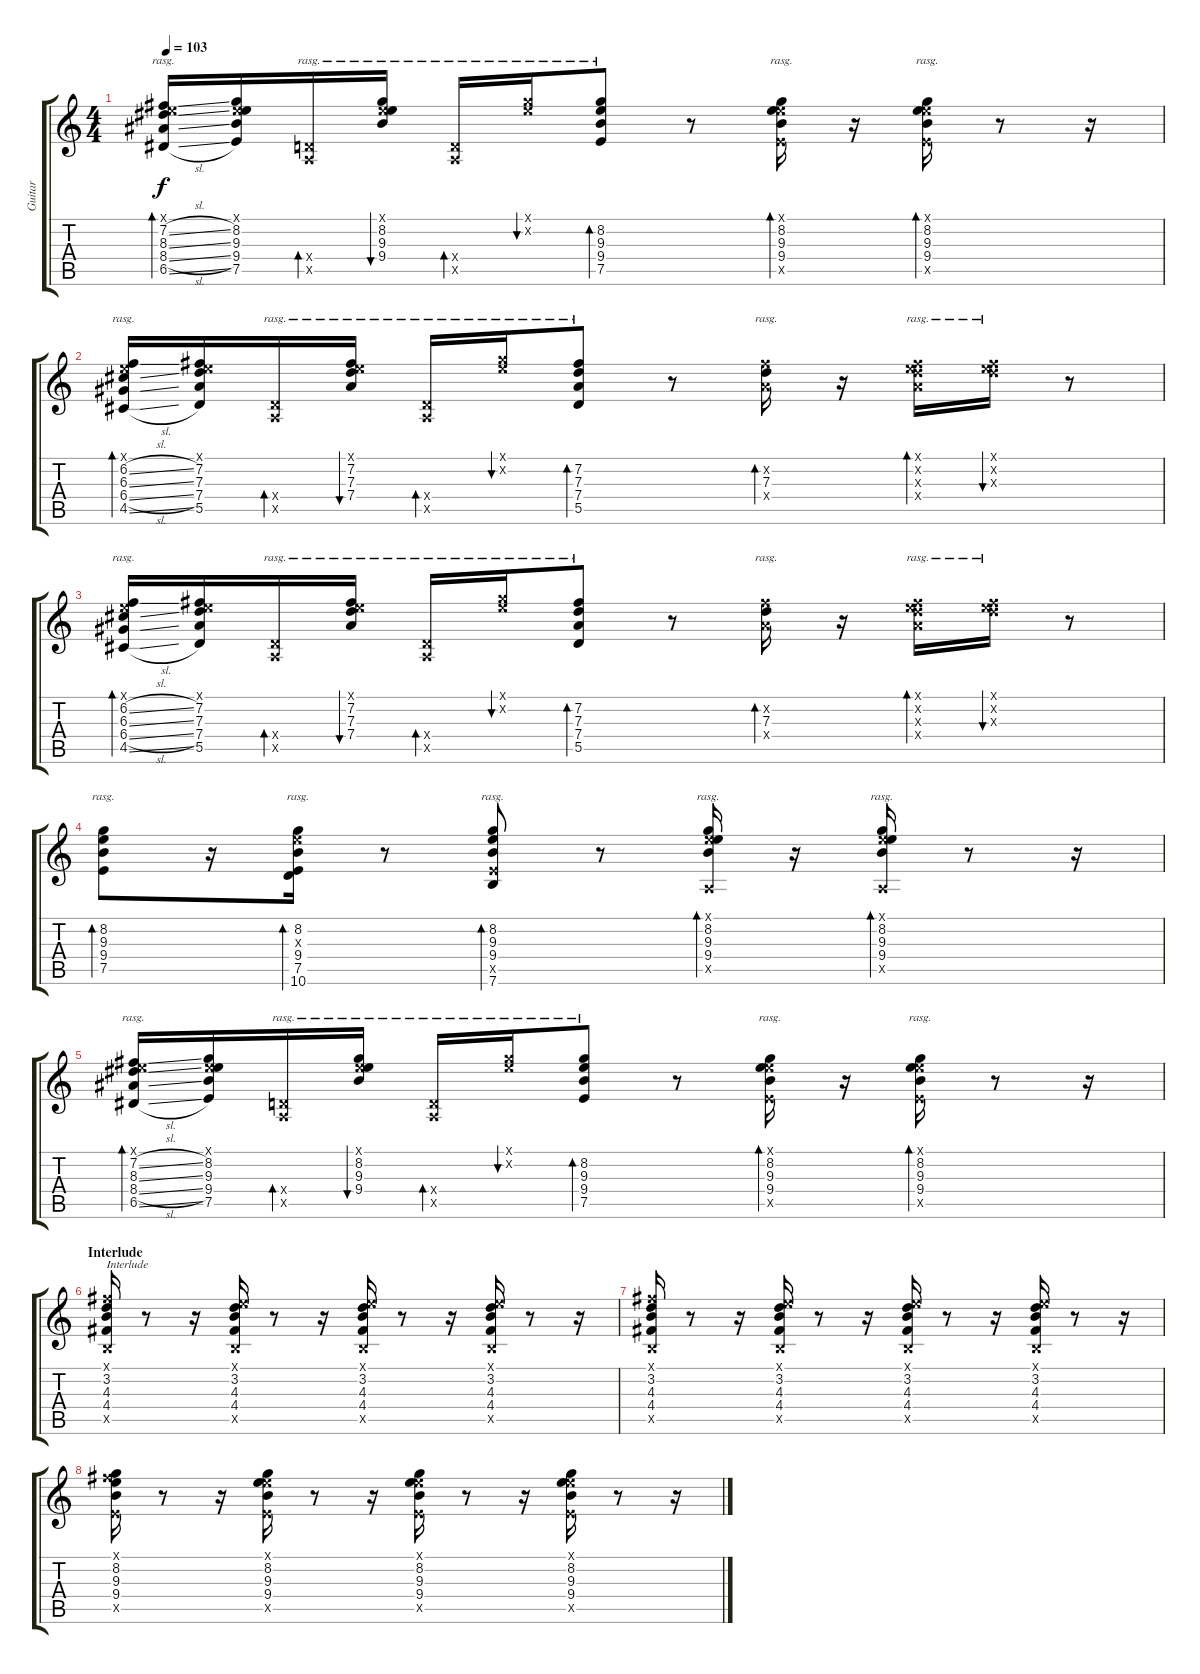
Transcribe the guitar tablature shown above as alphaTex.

\track ("Guitar" "Guitar") {instrument electricguitarjazz}
\staff {score tabs}
\tuning (E4 B3 G3 D3 A2 E2) {hide}
\ts (4 4)
\tempo 103
\clef g2
\ks c
(0.1{x} 7.2{sl} 8.3{sl} 8.4{sl} 6.5{sl}).16{bd 30 rasg ii dy f} (0.1{x} 8.2 9.3 9.4 7.5).16 (0.4{x} 0.5{x}).16{bd 30 rasg ii} (0.1{x} 8.2 9.3 9.4).16{bu 30 rasg ii} (0.4{x} 0.5{x}).16{bd 30 rasg ii} (0.1{x} 8.2{x}).16{bu 30 rasg ii} (8.2 9.3 9.4 7.5).8{bd 30 rasg ii} r.8 (0.1{x} 8.2 9.3 9.4 7.5{x}).16{bd 30 rasg ii} r.16 (0.1{x} 8.2 9.3 9.4 7.5{x}).16{bd 30 rasg ii} r.8 r.16 |
(0.1{x} 6.2{sl} 6.3{sl} 6.4{sl} 4.5{sl}).16{bd 30 rasg ii} (0.1{x} 7.2 7.3 7.4 5.5).16 (0.4{x} 0.5{x}).16{bd 30 rasg ii} (0.1{x} 7.2 7.3 7.4).16{bu 30 rasg ii} (0.4{x} 0.5{x}).16{bd 30 rasg ii} (0.1{x} 8.2{x}).16{bu 30 rasg ii} (7.2 7.3 7.4 5.5).8{bd 30 rasg ii} r.8 (7.2{x} 7.3 7.4{x}).16{bd 30 rasg ii} r.16 (0.1{x} 7.2{x} 7.3{x} 7.4{x}).16{bd 30 rasg ii} (0.1{x} 7.2{x} 7.3{x}).16{bu 30 rasg ii} r.8 |
(0.1{x} 6.2{sl} 6.3{sl} 6.4{sl} 4.5{sl}).16{bd 30 rasg ii} (0.1{x} 7.2 7.3 7.4 5.5).16 (0.4{x} 0.5{x}).16{bd 30 rasg ii} (0.1{x} 7.2 7.3 7.4).16{bu 30 rasg ii} (0.4{x} 0.5{x}).16{bd 30 rasg ii} (0.1{x} 8.2{x}).16{bu 30 rasg ii} (7.2 7.3 7.4 5.5).8{bd 30 rasg ii} r.8 (7.2{x} 7.3 7.4{x}).16{bd 30 rasg ii} r.16 (0.1{x} 7.2{x} 7.3{x} 7.4{x}).16{bd 30 rasg ii} (0.1{x} 7.2{x} 7.3{x}).16{bu 30 rasg ii} r.8 |
(8.2 9.3 9.4 7.5).8{bd 30 rasg ii} r.16 (8.2 9.3{x} 9.4 7.5 10.6).16{bd 30 rasg ii} r.8 (8.2 9.3 9.4 7.5{x} 7.6).8{bd 30 rasg ii} r.8 (0.1{x} 8.2 9.3 9.4 0.5{x}).16{bd 30 rasg ii} r.16 (0.1{x} 8.2 9.3 9.4 0.5{x}).16{bd 30 rasg ii} r.8 r.16 |
(0.1{x} 7.2{sl} 8.3{sl} 8.4{sl} 6.5{sl}).16{bd 30 rasg ii} (0.1{x} 8.2 9.3 9.4 7.5).16 (0.4{x} 0.5{x}).16{bd 30 rasg ii} (0.1{x} 8.2 9.3 9.4).16{bu 30 rasg ii} (0.4{x} 0.5{x}).16{bd 30 rasg ii} (0.1{x} 8.2{x}).16{bu 30 rasg ii} (8.2 9.3 9.4 7.5).8{bd 30 rasg ii} r.8 (0.1{x} 8.2 9.3 9.4 7.5{x}).16{bd 30 rasg ii} r.16 (0.1{x} 8.2 9.3 9.4 7.5{x}).16{bd 30 rasg ii} r.8 r.16 |
\section ("" "Interlude")
(2.1{x} 3.2 4.3 4.4 2.5{x}).16{txt "Interlude"} r.8 r.16 (0.1{x} 3.2 4.3 4.4 2.5{x}).16 r.8 r.16 (0.1{x} 3.2 4.3 4.4 2.5{x}).16 r.8 r.16 (0.1{x} 3.2 4.3 4.4 2.5{x}).16 r.8 r.16 |
(2.1{x} 3.2 4.3 4.4 2.5{x}).16 r.8 r.16 (0.1{x} 3.2 4.3 4.4 2.5{x}).16 r.8 r.16 (0.1{x} 3.2 4.3 4.4 2.5{x}).16 r.8 r.16 (0.1{x} 3.2 4.3 4.4 2.5{x}).16 r.8 r.16 |
(2.1{x} 8.2 9.3 9.4 7.5{x}).16 r.8 r.16 (0.1{x} 8.2 9.3 9.4 7.5{x}).16 r.8 r.16 (0.1{x} 8.2 9.3 9.4 7.5{x}).16 r.8 r.16 (0.1{x} 8.2 9.3 9.4 7.5{x}).16 r.8 r.16
